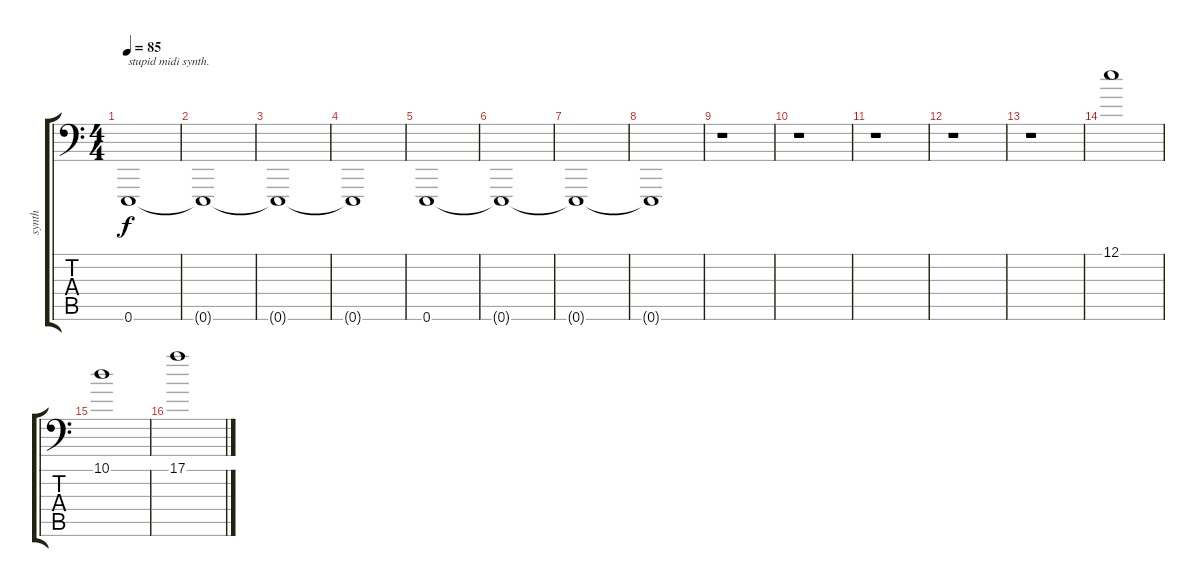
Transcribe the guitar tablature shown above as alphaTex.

\track ("synth" "synth") {instrument lead2sawtooth}
\staff {score tabs}
\tuning (E4 B3 G3 D3 A1 E1) {hide}
\ts (4 4)
\tempo 85
\clef f4
\ks c
0.6.1{txt "stupid midi synth." dy f instrument lead2sawtooth} |
0.6{t}.1 |
0.6{t}.1 |
0.6{t}.1 |
0.6.1 |
0.6{t}.1 |
0.6{t}.1 |
0.6{t}.1 |
r.1 |
r.1 |
r.1 |
r.1 |
r.1 |
12.1.1{volume 9} |
10.1.1 |
17.1.1
